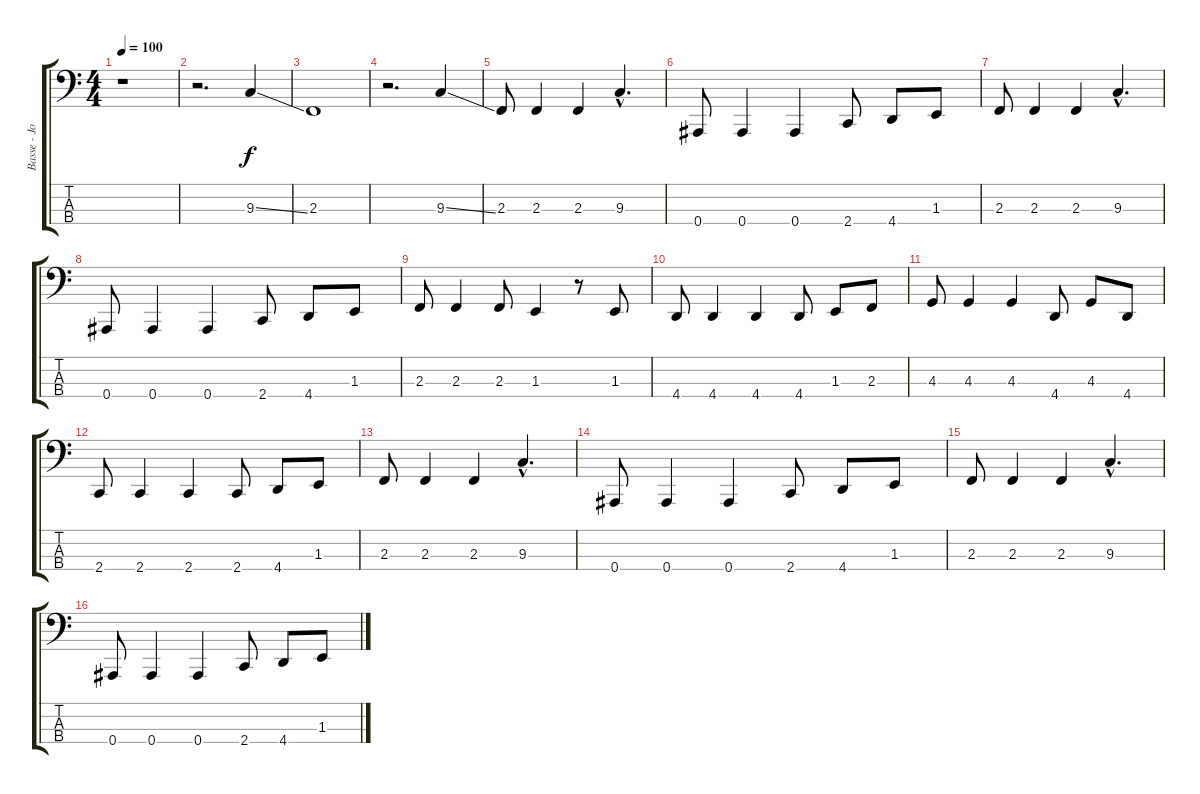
\track ("Basse - John Cale" "Basse - Jo") {instrument electricbasspick}
\staff {score tabs}
\tuning (G2 D2 Eb1 Bb0) {hide}
\ts (4 4)
\tempo 100
\clef f4
\ks c
r.1{dy f instrument electricbasspick} |
r.2{d} 9.3{ss}.4 |
2.3.1 |
r.2{d} 9.3{ss}.4 |
2.3.8 2.3.4 2.3.4 9.3{hac}.4{d} |
0.4.8 0.4.4 0.4.4 2.4.8 4.4.8 1.3.8 |
2.3.8 2.3.4 2.3.4 9.3{hac}.4{d} |
0.4.8 0.4.4 0.4.4 2.4.8 4.4.8 1.3.8 |
2.3.8 2.3.4 2.3.8 1.3.4 r.8 1.3.8 |
4.4.8 4.4.4 4.4.4 4.4.8 1.3.8 2.3.8 |
4.3.8 4.3.4 4.3.4 4.4.8 4.3.8 4.4.8 |
2.4.8 2.4.4 2.4.4 2.4.8 4.4.8 1.3.8 |
2.3.8 2.3.4 2.3.4 9.3{hac}.4{d} |
0.4.8 0.4.4 0.4.4 2.4.8 4.4.8 1.3.8 |
2.3.8 2.3.4 2.3.4 9.3{hac}.4{d} |
0.4.8 0.4.4 0.4.4 2.4.8 4.4.8 1.3.8
